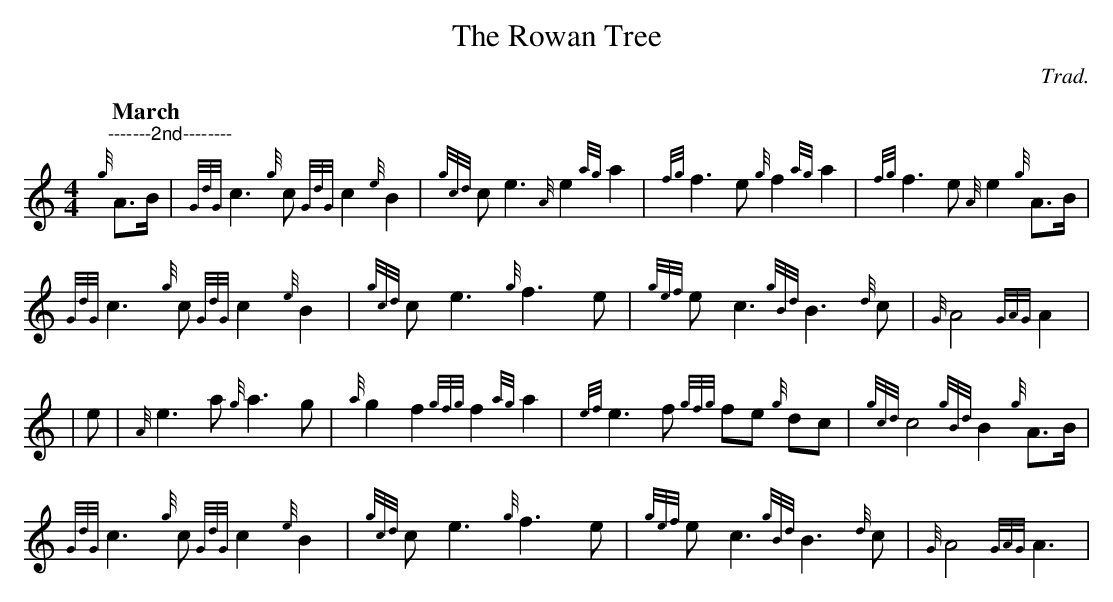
X:1
T:The Rowan Tree
C:Trad.
M:4/4
L:1/8
Q:"March"
K:HP
"^-------2nd--------"\
{g}A>B|{GdG}c3{g}c{GdG}c2{e}B2|{gcd}ce3{A}e2{ag}a2|\
{fg}f3e{g}f2{ag}a2|{fg}f3e{A}e2{g}A>B|$
{GdG}c3{g}c{GdG}c2{e}B2|{gcd}ce3{g}f3e|\
{gef}ec3{gBd}B3{d}c|{G}A4{GAG}A2|
$|e|{A}e3a{g}a3g|{a}g2f2{gfg}f2{ag}a2|\
{ef}e3f{gfg} fe{g} dc|{gcd}c4{gBd}B2{g}A>B|$
{GdG}c3{g}c {GdG}c2{e}B2|{gcd}ce3{g}f3e|\
{gef}ec3{gBd}B3{d}c|{G}A4{GAG}A3|
